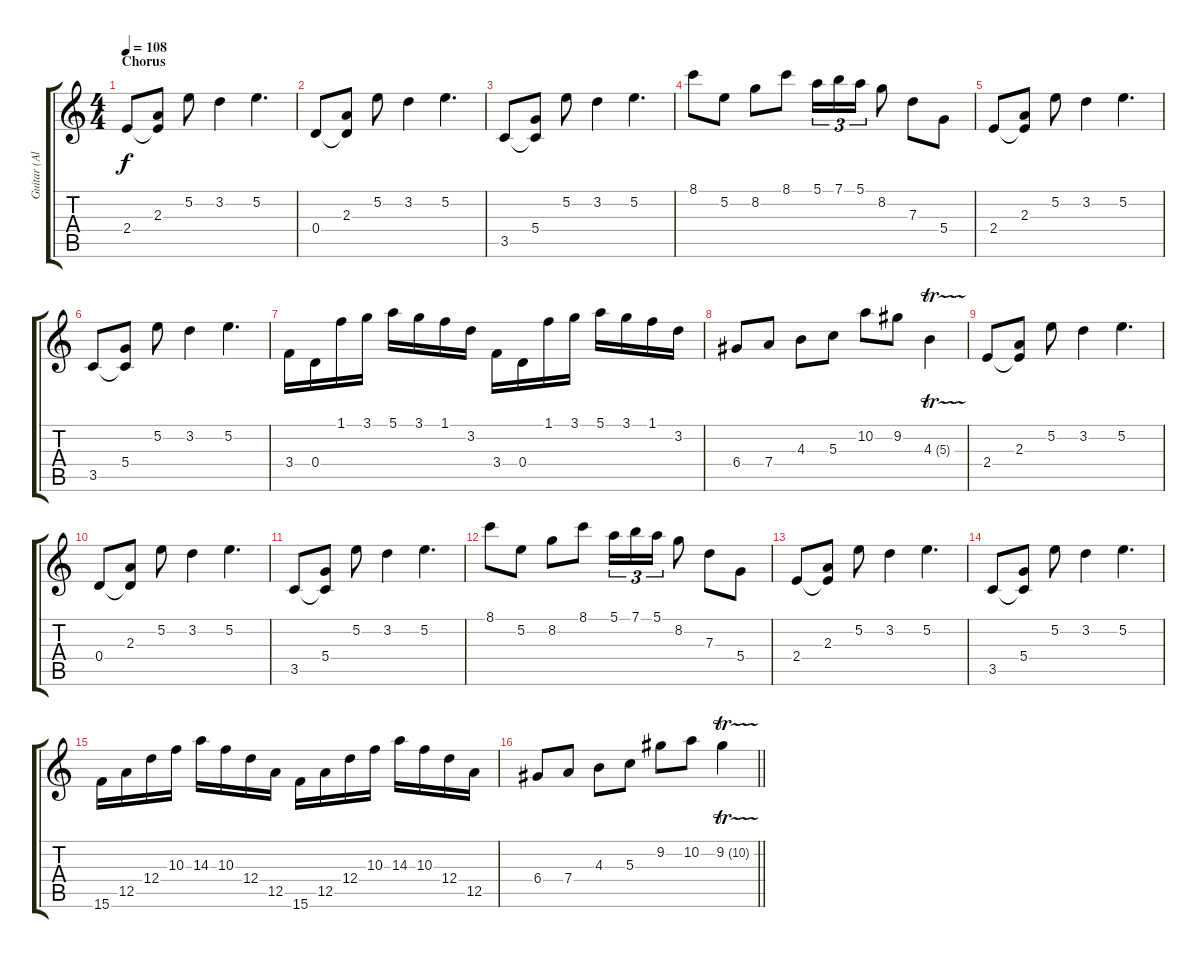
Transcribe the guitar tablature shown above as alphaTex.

\track ("Guitar (Alternate tuning : Drop D)" "Guitar (Al") {instrument distortionguitar}
\staff {score tabs}
\tuning (E4 B3 G3 D3 A2 D2) {hide}
\ts (4 4)
\section ("" "Chorus")
\tempo 108
\clef g2
\ks c
2.4.8{dy f} (2.3 2.4{t}).8 5.2.8 3.2.4 5.2.4{d} |
0.4.8 (2.3 0.4{t}).8 5.2.8 3.2.4 5.2.4{d} |
3.5.8 (5.4 3.5{t}).8 5.2.8 3.2.4 5.2.4{d} |
8.1.8 5.2.8 8.2.8 8.1.8 5.1.16{tu (3 2)} 7.1.16{tu (3 2)} 5.1.16{tu (3 2)} 8.2.8 7.3.8 5.4.8 |
2.4.8 (2.3 2.4{t}).8 5.2.8 3.2.4 5.2.4{d} |
3.5.8 (5.4 3.5{t}).8 5.2.8 3.2.4 5.2.4{d} |
3.4.16 0.4.16 1.1.16 3.1.16 5.1.16 3.1.16 1.1.16 3.2.16 3.4.16 0.4.16 1.1.16 3.1.16 5.1.16 3.1.16 1.1.16 3.2.16 |
6.4.8 7.4.8 4.3.8 5.3.8 10.2.8 9.2.8 4.3{tr (5 32)}.4 |
2.4.8 (2.3 2.4{t}).8 5.2.8 3.2.4 5.2.4{d} |
0.4.8 (2.3 0.4{t}).8 5.2.8 3.2.4 5.2.4{d} |
3.5.8 (5.4 3.5{t}).8 5.2.8 3.2.4 5.2.4{d} |
8.1.8 5.2.8 8.2.8 8.1.8 5.1.16{tu (3 2)} 7.1.16{tu (3 2)} 5.1.16{tu (3 2)} 8.2.8 7.3.8 5.4.8 |
2.4.8 (2.3 2.4{t}).8 5.2.8 3.2.4 5.2.4{d} |
3.5.8 (5.4 3.5{t}).8 5.2.8 3.2.4 5.2.4{d} |
15.6.16 12.5.16 12.4.16 10.3.16 14.3.16 10.3.16 12.4.16 12.5.16 15.6.16 12.5.16 12.4.16 10.3.16 14.3.16 10.3.16 12.4.16 12.5.16 |
\barLineRight lightlight
6.4.8 7.4.8 4.3.8 5.3.8 9.2.8 10.2.8 9.2{tr (10 32)}.4
